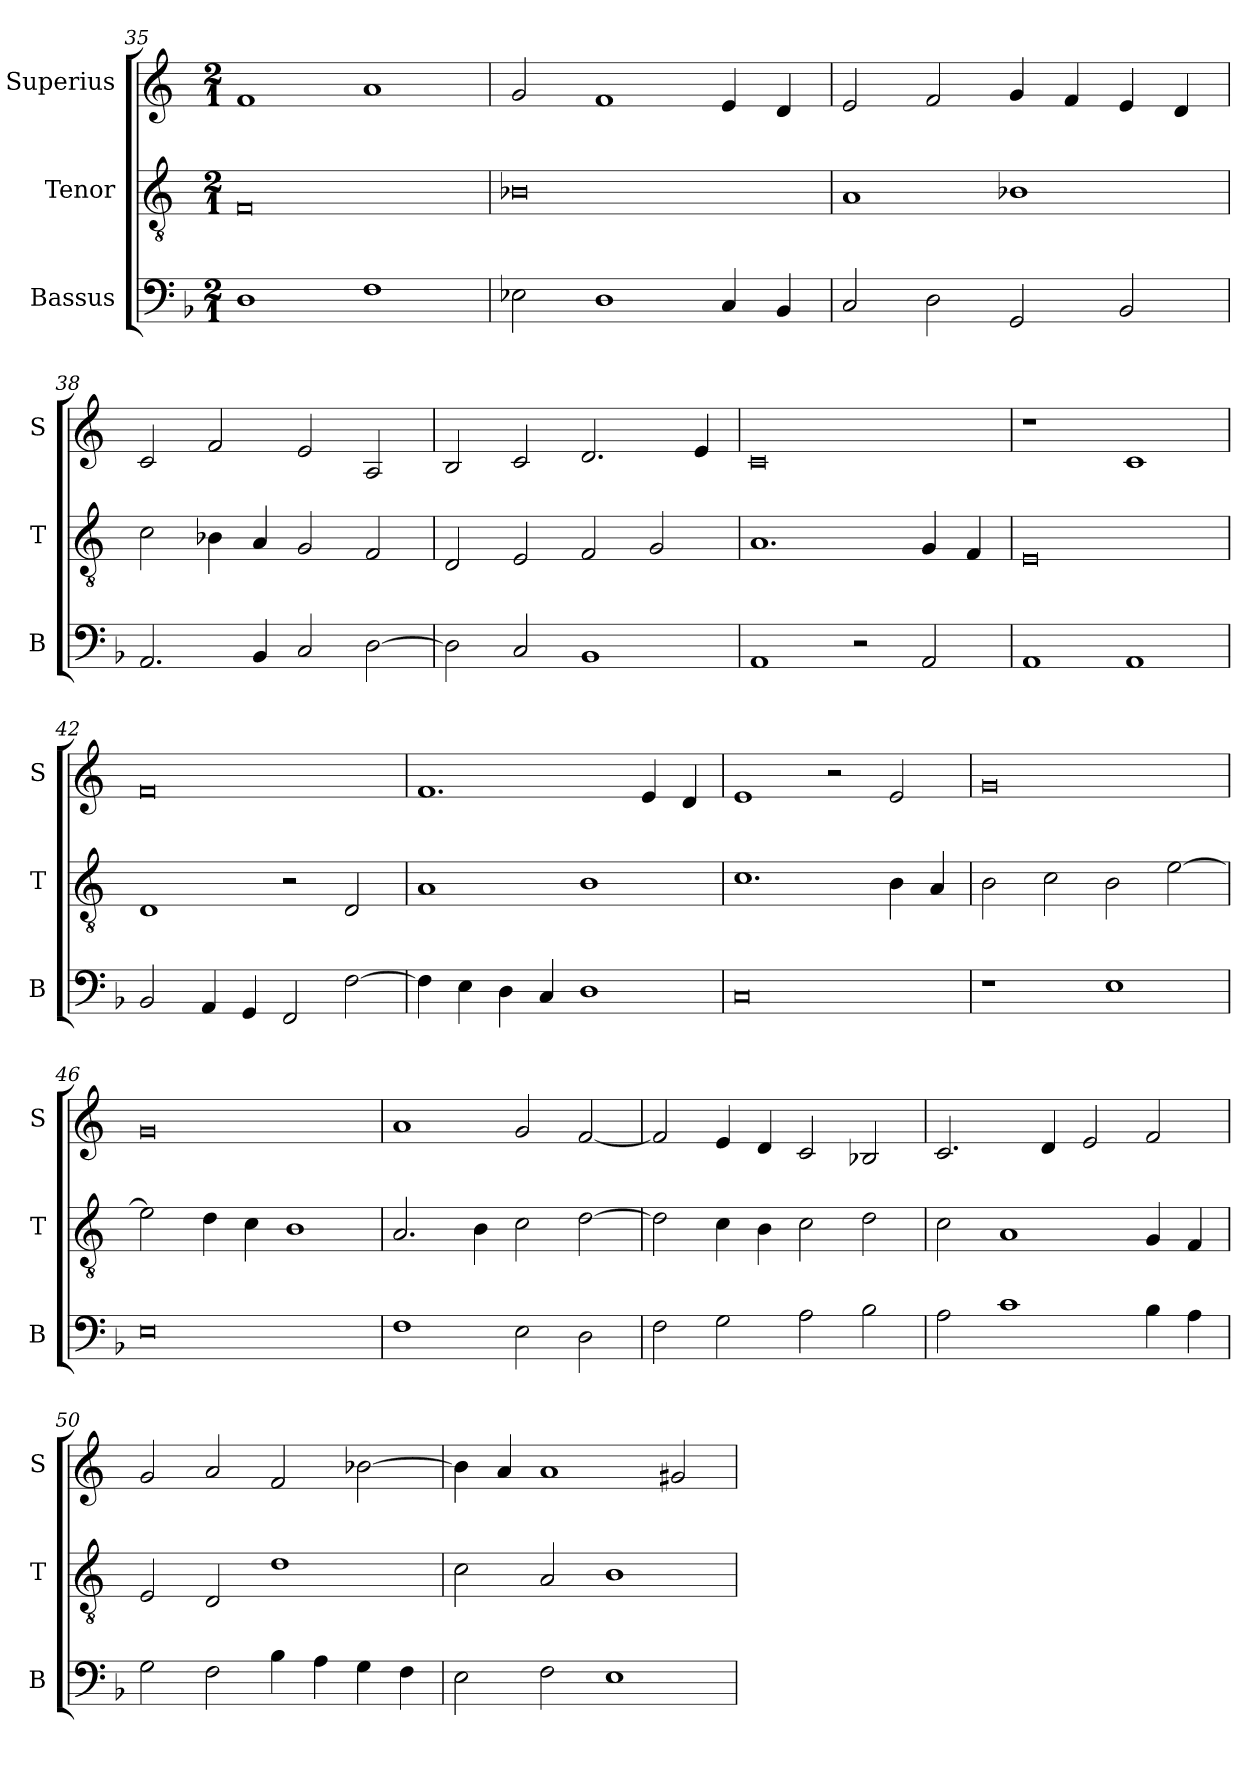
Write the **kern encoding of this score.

**kern	**kern	**kern
*part3	*part2	*part1
*staff3	*staff2	*staff1
*I"Bassus	*I"Tenor	*I"Superius
*I'B	*I'T	*I'S
*clefF4	*clefGv2	*clefG2
*k[b-]	*k[]	*k[]
*M2/1	*M2/1	*M2/1
=35	=35	=35
1D	0F	1f
1F	.	1a
=36	=36	=36
2E-X	0B-X	2g
1D	.	1f
4C	.	4e
4BB-	.	4d
=37	=37	=37
2C	1A	2e
2D	.	2f
2GG	1B-X	4g
.	.	4f
2BB-	.	4e
.	.	4d
=38	=38	=38
2.AA	2c	2c
.	4B-X	2f
4BB-	4A	.
2C	2G	2e
[2D	2F	2A
=39	=39	=39
2D]	2D	2B
2C	2E	2c
1BB-	2F	2.d
.	2G	.
.	.	4e
=40	=40	=40
1AA	1.A	0c
2r	.	.
2AA	4G	.
.	4F	.
=41	=41	=41
1AA	0E	1r
1AA	.	1c
=42	=42	=42
2BB-	1D	0f
4AA	.	.
4GG	.	.
2FF	2r	.
[2F	2D	.
=43	=43	=43
4F]	1A	1.f
4E	.	.
4D	.	.
4C	.	.
1D	1B	.
.	.	4e
.	.	4d
=44	=44	=44
0C	1.c	1e
.	.	2r
.	4B	2e
.	4A	.
=45	=45	=45
1r	2B	0g
.	2c	.
1E	2B	.
.	[2e	.
=46	=46	=46
0E	2e]	0g
.	4d	.
.	4c	.
.	1B	.
=47	=47	=47
1F	2.A	1a
.	4B	.
2E	2c	2g
2D	[2d	[2f
=48	=48	=48
2F	2d]	2f]
2G	4c	4e
.	4B	4d
2A	2c	2c
2B-	2d	2B-X
=49	=49	=49
2A	2c	2.c
1c	1A	.
.	.	4d
.	.	2e
4B-	4G	2f
4A	4F	.
=50	=50	=50
2G	2E	2g
2F	2D	2a
4B-	1d	2f
4A	.	.
4G	.	[2b-X
4F	.	.
=51	=51	=51
2E	2c	4b-]
.	.	4a
2F	2A	1a
1E	1B	.
.	.	2g#X
=	=	=
*-	*-	*-
